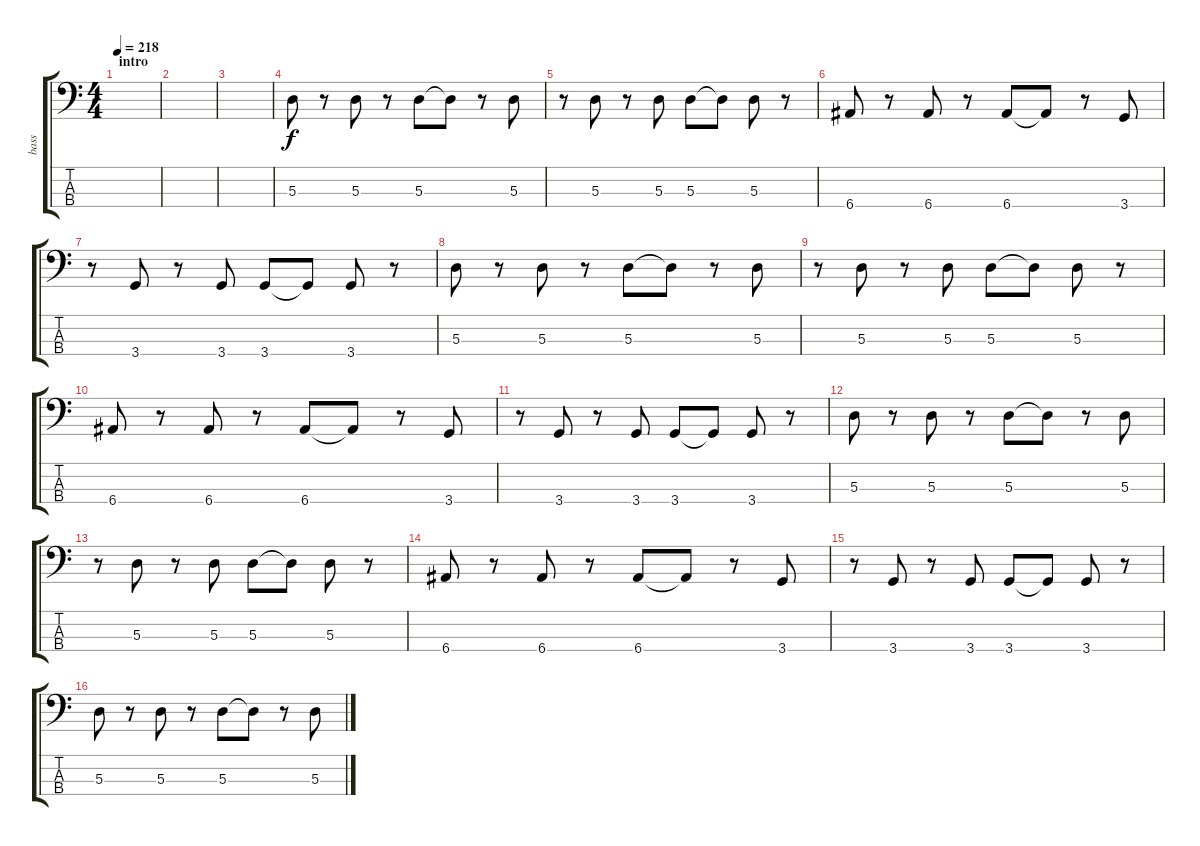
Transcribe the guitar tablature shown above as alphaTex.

\track ("bass" "bass") {instrument electricbassfinger}
\staff {score tabs}
\tuning (G2 D2 A1 E1) {hide}
\ts (4 4)
\section ("" "intro")
\tempo 218
\clef f4
\ks c
|
|
|
5.3.8 r.8 5.3.8 r.8 5.3.8 5.3{t}.8 r.8 5.3.8 |
r.8 5.3.8 r.8 5.3.8 5.3.8 5.3{t}.8 5.3.8 r.8 |
6.4.8 r.8 6.4.8 r.8 6.4.8 6.4{t}.8 r.8 3.4.8 |
r.8 3.4.8 r.8 3.4.8 3.4.8 3.4{t}.8 3.4.8 r.8 |
5.3.8 r.8 5.3.8 r.8 5.3.8 5.3{t}.8 r.8 5.3.8 |
r.8 5.3.8 r.8 5.3.8 5.3.8 5.3{t}.8 5.3.8 r.8 |
6.4.8 r.8 6.4.8 r.8 6.4.8 6.4{t}.8 r.8 3.4.8 |
r.8 3.4.8 r.8 3.4.8 3.4.8 3.4{t}.8 3.4.8 r.8 |
5.3.8 r.8 5.3.8 r.8 5.3.8 5.3{t}.8 r.8 5.3.8 |
r.8 5.3.8 r.8 5.3.8 5.3.8 5.3{t}.8 5.3.8 r.8 |
6.4.8 r.8 6.4.8 r.8 6.4.8 6.4{t}.8 r.8 3.4.8 |
r.8 3.4.8 r.8 3.4.8 3.4.8 3.4{t}.8 3.4.8 r.8 |
5.3.8 r.8 5.3.8 r.8 5.3.8 5.3{t}.8 r.8 5.3.8
